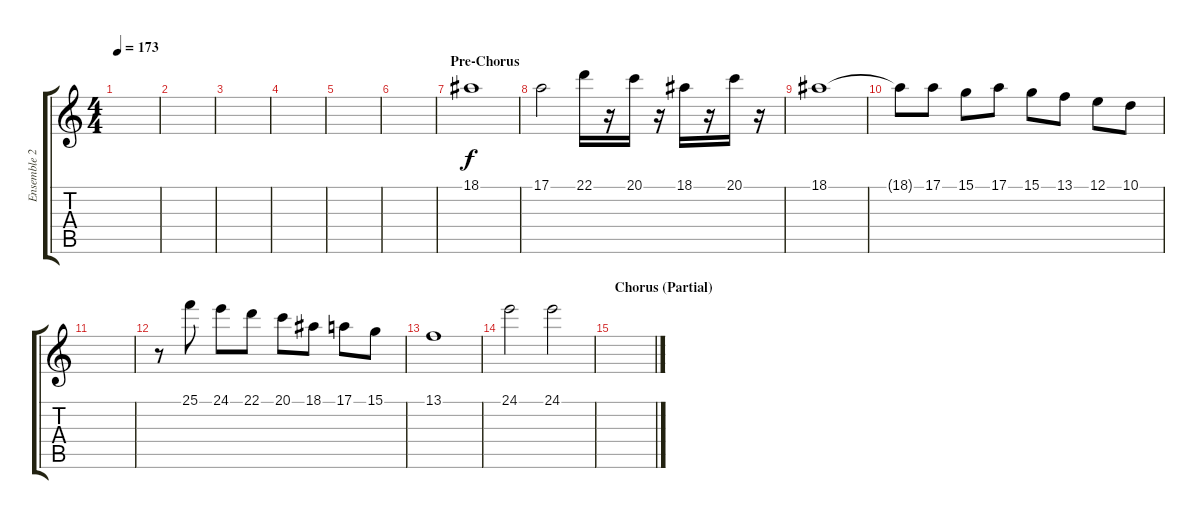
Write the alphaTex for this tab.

\track ("Ensemble 2" "Ensemble 2") {instrument stringensemble1}
\staff {score tabs}
\tuning (E4 B3 G3 D3 A2 E2) {hide}
\ts (4 4)
\tempo 173
\clef g2
\ks c
|
|
|
|
|
|
\section ("" "Pre-Chorus")
18.1.1 |
17.1.2 22.1.16 r.16 20.1.16 r.16 18.1.16 r.16 20.1.16 r.16 |
18.1.1 |
18.1{t}.8 17.1.8 15.1.8 17.1.8 15.1.8 13.1.8 12.1.8 10.1.8 |
|
r.8 25.1.8 24.1.8 22.1.8 20.1.8 18.1.8 17.1.8 15.1.8 |
13.1.1 |
24.1.2 24.1.2 |
\section ("" "Chorus (Partial)")
